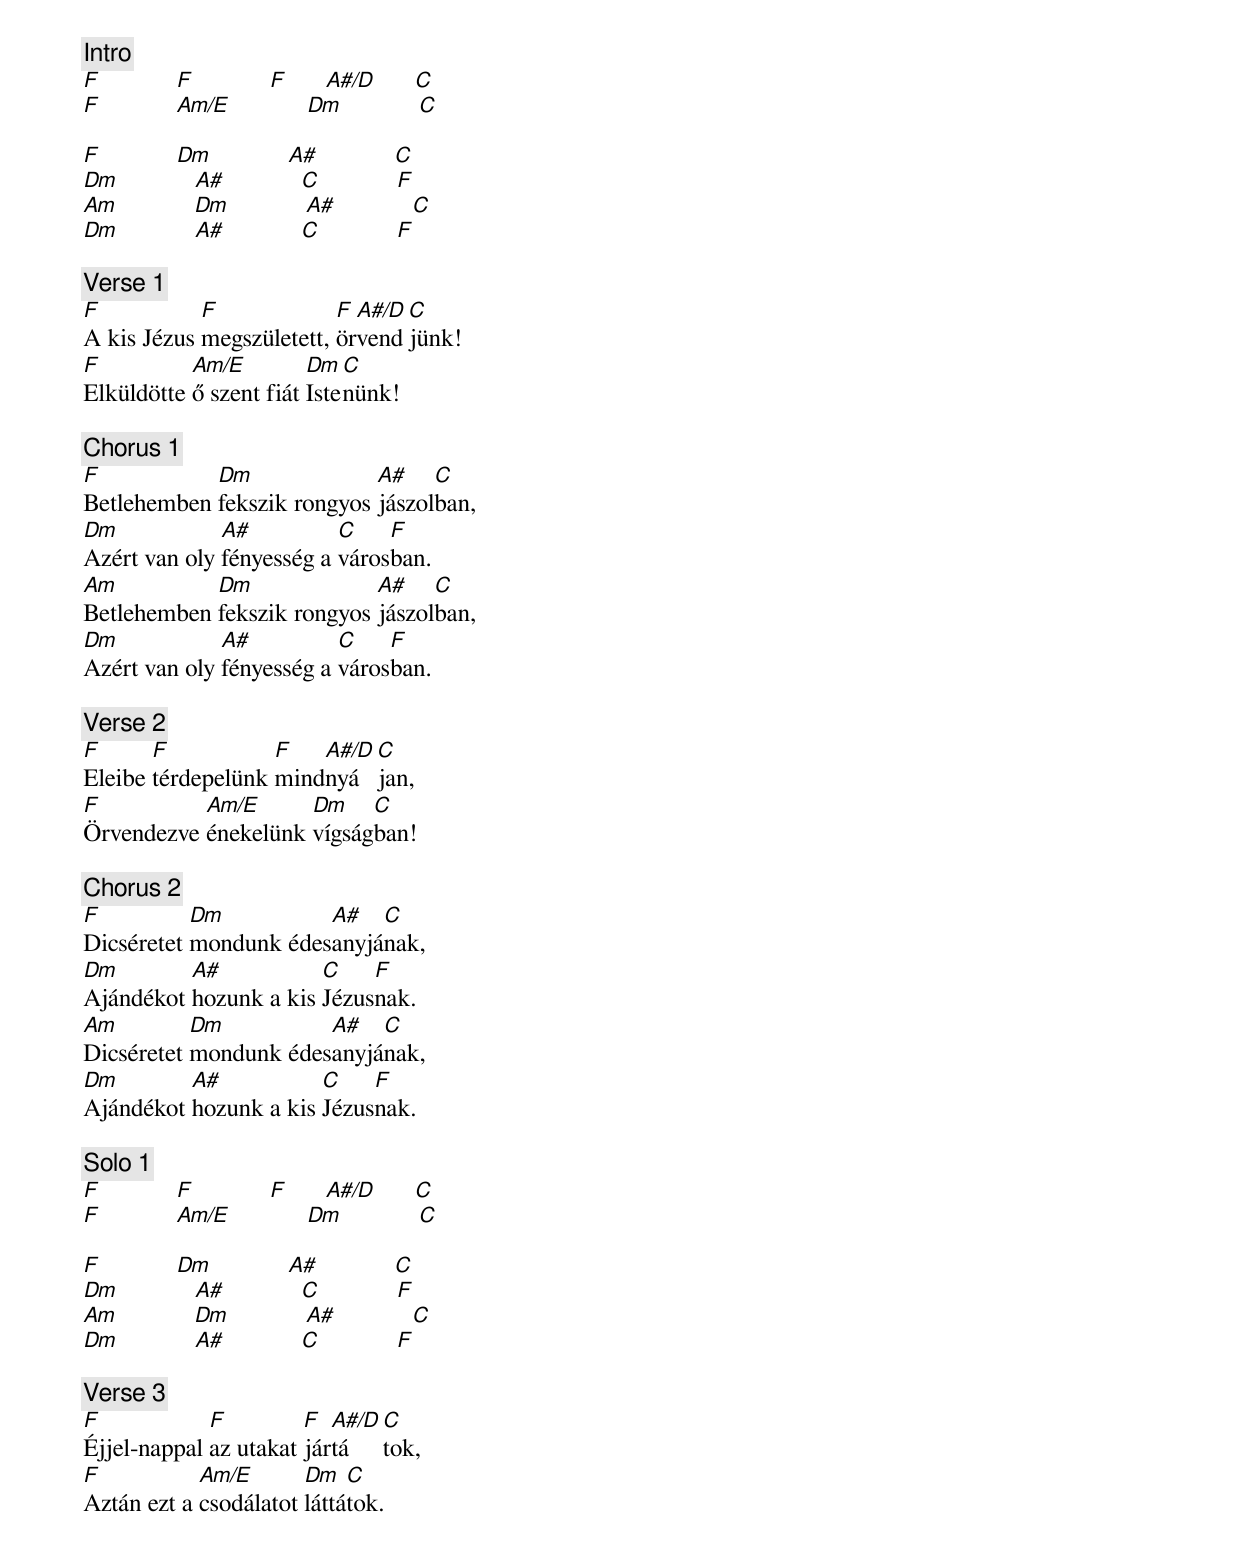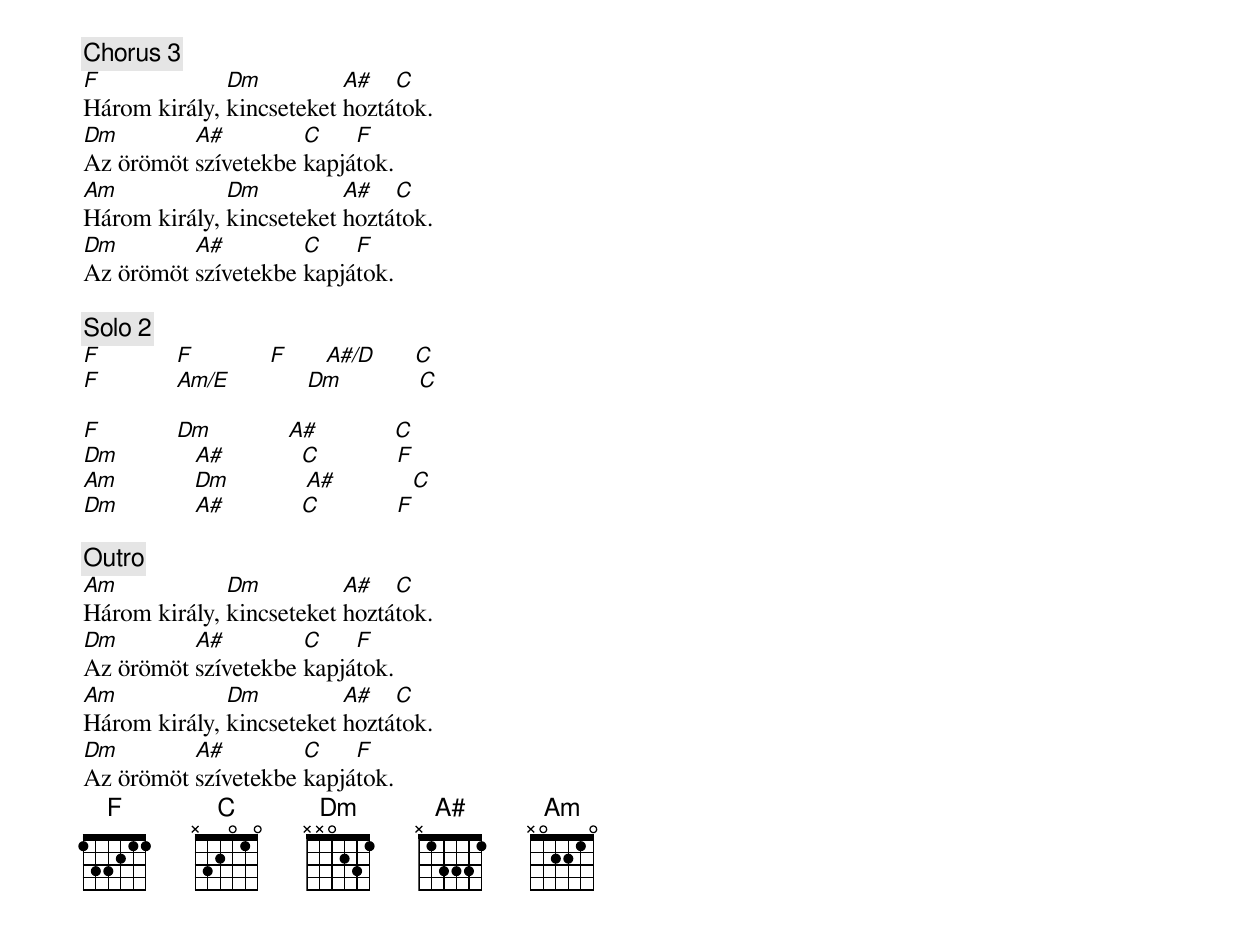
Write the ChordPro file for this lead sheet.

{c: Intro}
[F]            [F]            [F]      [A#/D]      [C]
[F]            [Am/E]            [Dm]            [C]

[F]            [Dm]            [A#]            [C]
[Dm]            [A#]            [C]            [F]
[Am]            [Dm]            [A#]            [C]
[Dm]            [A#]            [C]            [F]

{c: Verse 1}
[F]A kis Jézus [F]megszületett, [F]ör[A#/D]vend[C]jünk!
[F]Elküldötte [Am/E]ő szent fiát [Dm]Iste[C]nünk!

{c: Chorus 1}
[F]Betlehemben [Dm]fekszik rongyos [A#]jászol[C]ban,
[Dm]Azért van oly [A#]fényesség a [C]város[F]ban.
[Am]Betlehemben [Dm]fekszik rongyos [A#]jászol[C]ban,
[Dm]Azért van oly [A#]fényesség a [C]város[F]ban.

{c: Verse 2}
[F]Eleibe [F]térdepelünk [F]mind[A#/D]nyá[C]jan,
[F]Örvendezve [Am/E]énekelünk [Dm]vígság[C]ban!

{c: Chorus 2}
[F]Dicséretet [Dm]mondunk édes[A#]anyjá[C]nak,
[Dm]Ajándékot [A#]hozunk a kis [C]Jézus[F]nak.
[Am]Dicséretet [Dm]mondunk édes[A#]anyjá[C]nak,
[Dm]Ajándékot [A#]hozunk a kis [C]Jézus[F]nak.

{c: Solo 1}
[F]            [F]            [F]      [A#/D]      [C]
[F]            [Am/E]            [Dm]            [C]

[F]            [Dm]            [A#]            [C]
[Dm]            [A#]            [C]            [F]
[Am]            [Dm]            [A#]            [C]
[Dm]            [A#]            [C]            [F]

{c: Verse 3}
[F]Éjjel-nappal [F]az utakat [F]jár[A#/D]tá[C]tok,
[F]Aztán ezt a [Am/E]csodálatot [Dm]láttá[C]tok.

{c: Chorus 3}
[F]Három király, [Dm]kincseteket [A#]hoztá[C]tok.
[Dm]Az örömöt [A#]szívetekbe [C]kapjá[F]tok.
[Am]Három király, [Dm]kincseteket [A#]hoztá[C]tok.
[Dm]Az örömöt [A#]szívetekbe [C]kapjá[F]tok.

{c: Solo 2}
[F]            [F]            [F]      [A#/D]      [C]
[F]            [Am/E]            [Dm]            [C]

[F]            [Dm]            [A#]            [C]
[Dm]            [A#]            [C]            [F]
[Am]            [Dm]            [A#]            [C]
[Dm]            [A#]            [C]            [F]

{c: Outro}
[Am]Három király, [Dm]kincseteket [A#]hoztá[C]tok.
[Dm]Az örömöt [A#]szívetekbe [C]kapjá[F]tok.
[Am]Három király, [Dm]kincseteket [A#]hoztá[C]tok.
[Dm]Az örömöt [A#]szívetekbe [C]kapjá[F]tok.
